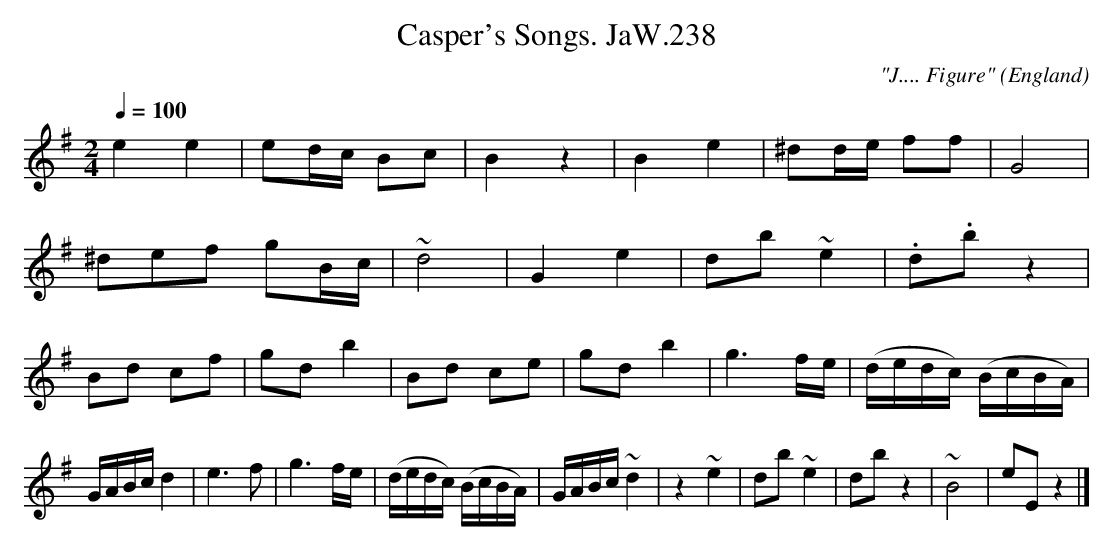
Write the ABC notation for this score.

X:1
T:Casper's Songs. JaW.238
C:"J.... Figure"
L:1/8
M:2/4
O:England
Q:1/4=100
K:G
e2e2|ed/c/ Bc|B2z2|B2e2|^dd/e/ ff|G4|!
^def gB/c/|~d4|G2e2|db~e2|.d.bz2|!
Bd cf|gdb2|Bd ce|gdb2|g3f/e/|(d/e/d/c/) (B/c/B/A/)|!
G/A/B/c/ d2|e3f|g3f/e/|(d/e/d/c/) (B/c/B/A/)|G/A/B/c/ ~d2|\
z2~e2|db ~e2|dbz2|~B4|eEz2|]
